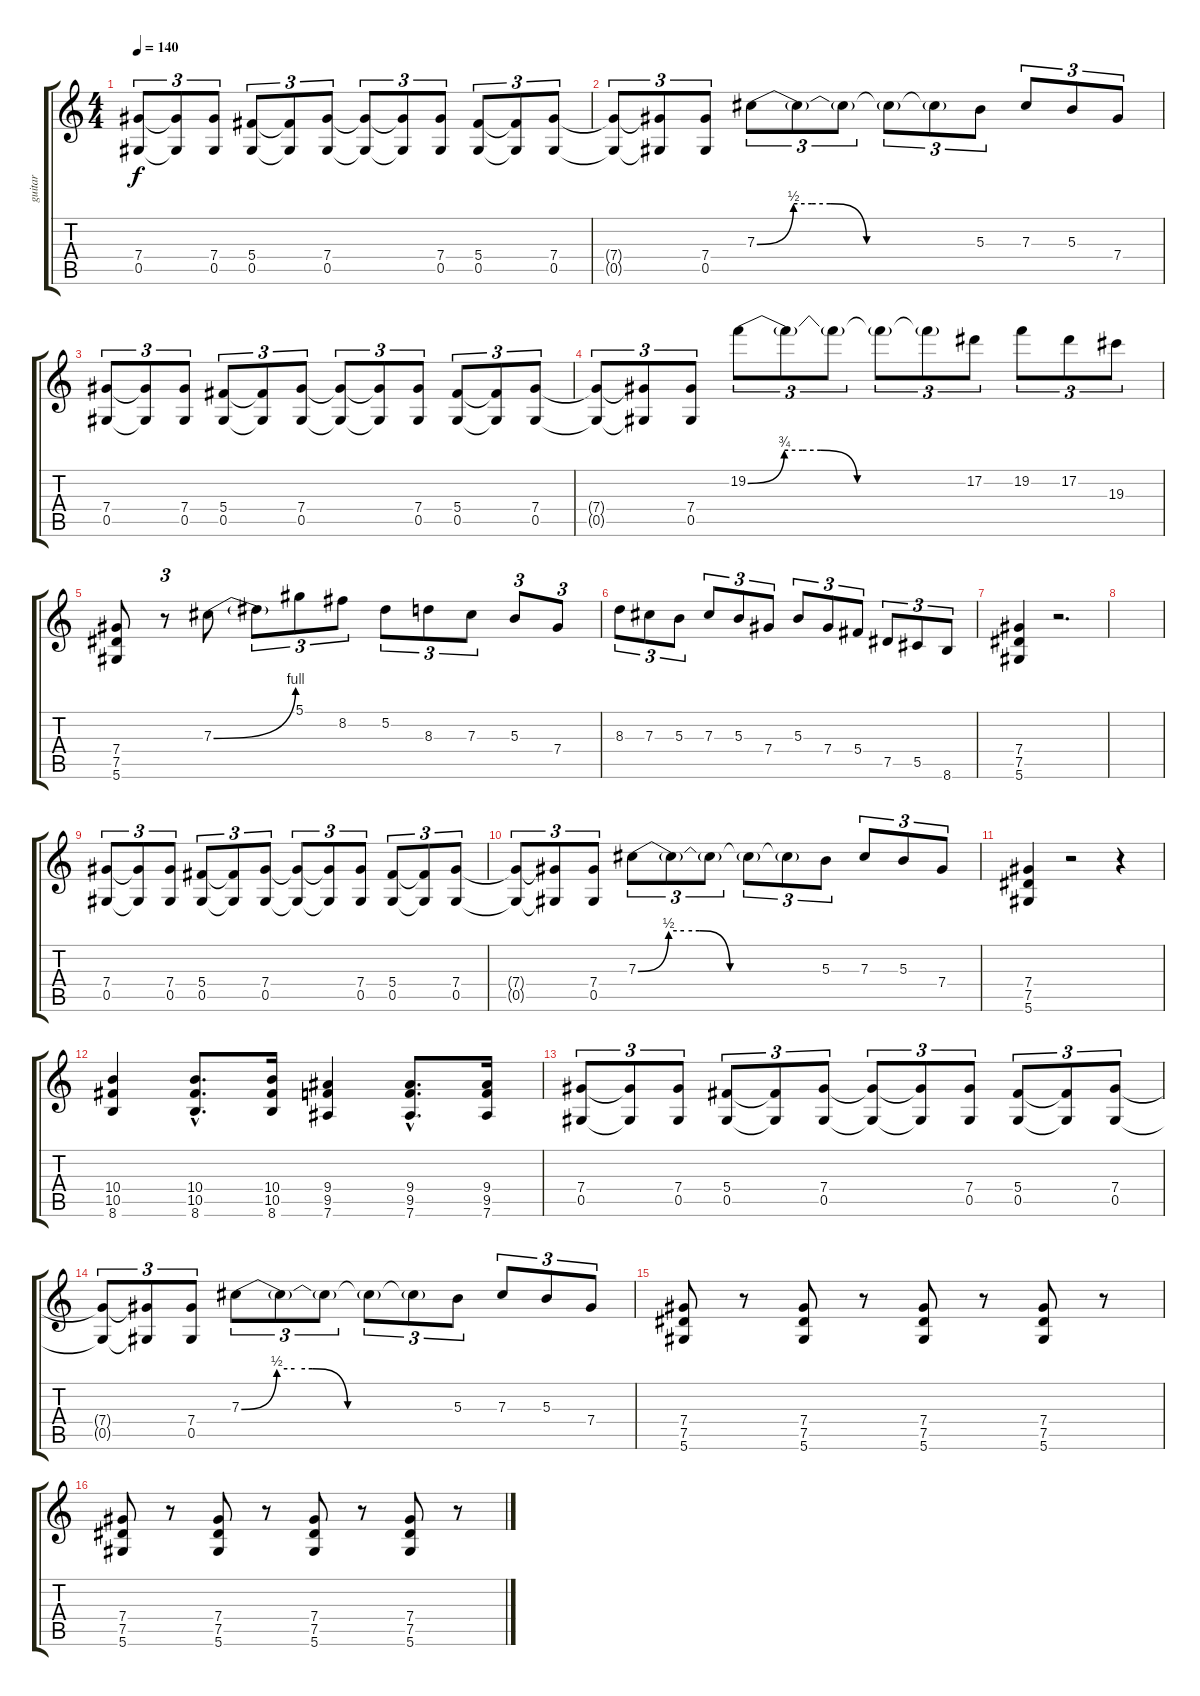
\track ("guitar" "guitar") {instrument distortionguitar}
\staff {score tabs}
\tuning (Eb4 Bb3 Gb3 Db3 Ab2 Eb2) {hide}
\ts (4 4)
\tempo 140
\clef g2
\ks c
(7.4 0.5).8{tu (3 2) dy f} (7.4{t} 0.5{t}).8{tu (3 2)} (7.4 0.5).8{tu (3 2)} (5.4 0.5).8{tu (3 2)} (5.4{t} 0.5{t}).8{tu (3 2)} (7.4 0.5).8{tu (3 2)} (7.4{t} 0.5{t}).8{tu (3 2)} (7.4{t} 0.5{t}).8{tu (3 2)} (7.4 0.5).8{tu (3 2)} (5.4 0.5).8{tu (3 2)} (5.4{t} 0.5{t}).8{tu (3 2)} (7.4 0.5).8{tu (3 2)} |
(7.4{t} 0.5{t}).8{tu (3 2)} (7.4{t} 0.5{t}).8{tu (3 2)} (7.4 0.5).8{tu (3 2)} 7.3{be (custom 0 0 10 2 15 2 20 2 30 0 35 0 45 0 60 0)}.8{tu (3 2)} 7.3{t}.8{tu (3 2)} 7.3{t}.8{tu (3 2)} 7.3{t}.8{tu (3 2)} 7.3{t}.8{tu (3 2)} 5.3.8{tu (3 2)} 7.3.8{tu (3 2)} 5.3.8{tu (3 2)} 7.4.8{tu (3 2)} |
(7.4 0.5).8{tu (3 2)} (7.4{t} 0.5{t}).8{tu (3 2)} (7.4 0.5).8{tu (3 2)} (5.4 0.5).8{tu (3 2)} (5.4{t} 0.5{t}).8{tu (3 2)} (7.4 0.5).8{tu (3 2)} (7.4{t} 0.5{t}).8{tu (3 2)} (7.4{t} 0.5{t}).8{tu (3 2)} (7.4 0.5).8{tu (3 2)} (5.4 0.5).8{tu (3 2)} (5.4{t} 0.5{t}).8{tu (3 2)} (7.4 0.5).8{tu (3 2)} |
(7.4{t} 0.5{t}).8{tu (3 2)} (7.4{t} 0.5{t}).8{tu (3 2)} (7.4 0.5).8{tu (3 2)} 19.2{be (custom 0 0 10 3 15 3 20 3 30 0 45 0 60 0)}.8{tu (3 2)} 19.2{t}.8{tu (3 2)} 19.2{t}.8{tu (3 2)} 19.2{t}.8{tu (3 2)} 19.2{t}.8{tu (3 2)} 17.2.8{tu (3 2)} 19.2.8{tu (3 2)} 17.2.8{tu (3 2)} 19.3.8{tu (3 2)} |
(7.4 7.5 5.6).8 r.8{tu (3 2)} 7.3{be (bend 0 0 60 4)}.8 7.3{t}.8{tu (3 2)} 5.1.8{tu (3 2)} 8.2.8{tu (3 2)} 5.2.8{tu (3 2)} 8.3.8{tu (3 2)} 7.3.8{tu (3 2)} 5.3.8{tu (3 2)} 7.4.8{tu (3 2)} |
8.3.8{tu (3 2)} 7.3.8{tu (3 2)} 5.3.8{tu (3 2)} 7.3.8{tu (3 2)} 5.3.8{tu (3 2)} 7.4.8{tu (3 2)} 5.3.8{tu (3 2)} 7.4.8{tu (3 2)} 5.4.8{tu (3 2)} 7.5.8{tu (3 2)} 5.5.8{tu (3 2)} 8.6.8{tu (3 2)} |
(7.4 7.5 5.6).4 r.2{d} |
|
(7.4 0.5).8{tu (3 2)} (7.4{t} 0.5{t}).8{tu (3 2)} (7.4 0.5).8{tu (3 2)} (5.4 0.5).8{tu (3 2)} (5.4{t} 0.5{t}).8{tu (3 2)} (7.4 0.5).8{tu (3 2)} (7.4{t} 0.5{t}).8{tu (3 2)} (7.4{t} 0.5{t}).8{tu (3 2)} (7.4 0.5).8{tu (3 2)} (5.4 0.5).8{tu (3 2)} (5.4{t} 0.5{t}).8{tu (3 2)} (7.4 0.5).8{tu (3 2)} |
(7.4{t} 0.5{t}).8{tu (3 2)} (7.4{t} 0.5{t}).8{tu (3 2)} (7.4 0.5).8{tu (3 2)} 7.3{be (custom 0 0 10 2 15 2 20 2 30 0 35 0 45 0 60 0)}.8{tu (3 2)} 7.3{t}.8{tu (3 2)} 7.3{t}.8{tu (3 2)} 7.3{t}.8{tu (3 2)} 7.3{t}.8{tu (3 2)} 5.3.8{tu (3 2)} 7.3.8{tu (3 2)} 5.3.8{tu (3 2)} 7.4.8{tu (3 2)} |
(7.4 7.5 5.6).4 r.2 r.4 |
(10.4 10.5 8.6).4 (10.4{hac} 10.5{hac} 8.6{hac}).8{d} (10.4 10.5 8.6).16 (9.4 9.5 7.6).4 (9.4{hac} 9.5{hac} 7.6{hac}).8{d} (9.4 9.5 7.6).16 |
(7.4 0.5).8{tu (3 2)} (7.4{t} 0.5{t}).8{tu (3 2)} (7.4 0.5).8{tu (3 2)} (5.4 0.5).8{tu (3 2)} (5.4{t} 0.5{t}).8{tu (3 2)} (7.4 0.5).8{tu (3 2)} (7.4{t} 0.5{t}).8{tu (3 2)} (7.4{t} 0.5{t}).8{tu (3 2)} (7.4 0.5).8{tu (3 2)} (5.4 0.5).8{tu (3 2)} (5.4{t} 0.5{t}).8{tu (3 2)} (7.4 0.5).8{tu (3 2)} |
(7.4{t} 0.5{t}).8{tu (3 2)} (7.4{t} 0.5{t}).8{tu (3 2)} (7.4 0.5).8{tu (3 2)} 7.3{be (custom 0 0 10 2 15 2 20 2 30 0 35 0 45 0 60 0)}.8{tu (3 2)} 7.3{t}.8{tu (3 2)} 7.3{t}.8{tu (3 2)} 7.3{t}.8{tu (3 2)} 7.3{t}.8{tu (3 2)} 5.3.8{tu (3 2)} 7.3.8{tu (3 2)} 5.3.8{tu (3 2)} 7.4.8{tu (3 2)} |
(7.4 7.5 5.6).8 r.8 (7.4 7.5 5.6).8 r.8 (7.4 7.5 5.6).8 r.8 (7.4 7.5 5.6).8 r.8 |
(7.4 7.5 5.6).8 r.8 (7.4 7.5 5.6).8 r.8 (7.4 7.5 5.6).8 r.8 (7.4 7.5 5.6).8 r.8
